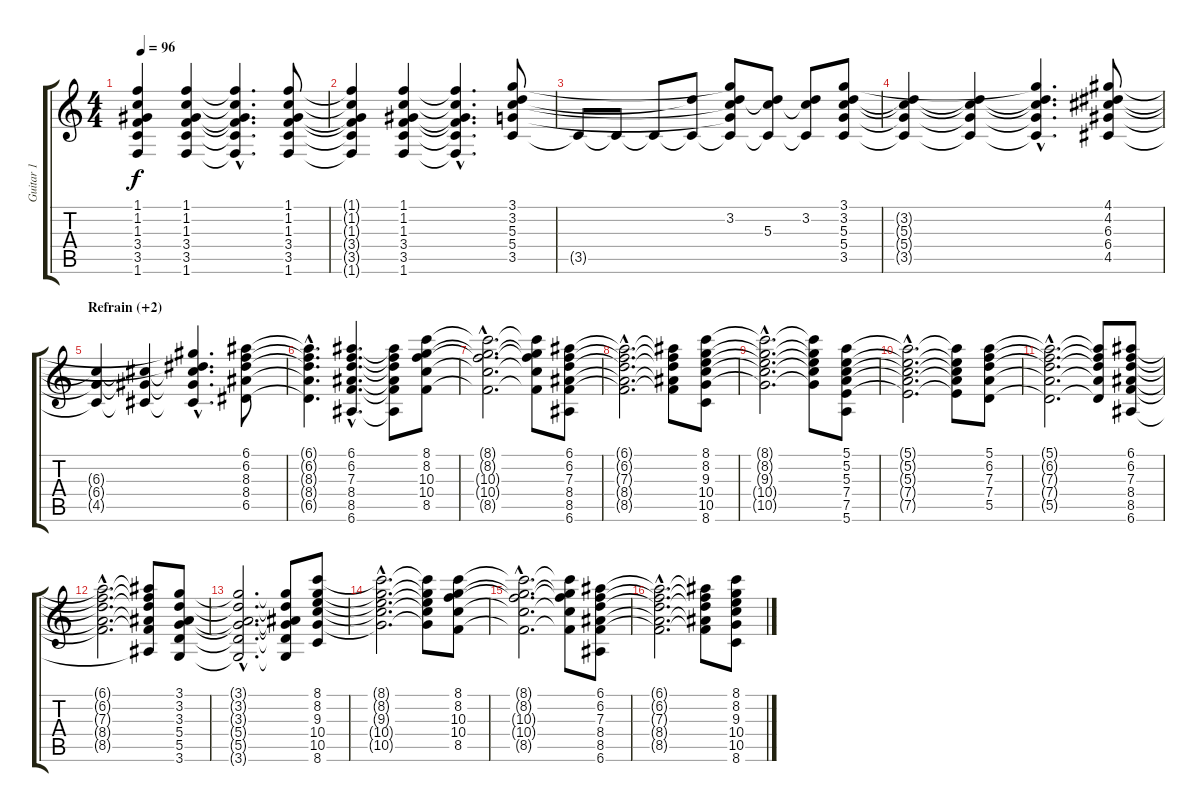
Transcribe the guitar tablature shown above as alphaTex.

\track ("Guitar 1" "Guitar 1") {instrument electricguitarmuted}
\staff {score tabs}
\tuning (E4 B3 G3 D3 A2 E2) {hide}
\ts (4 4)
\tempo 96
\clef g2
\ks c
(1.1{t} 1.2{t} 1.3{t} 3.4{t} 3.5{t} 1.6{t}).4{dy f} (1.1 1.2 1.3 3.4 3.5 1.6).4 (1.1{hac t} 1.2{hac t} 1.3{hac t} 3.4{hac t} 3.5{hac t} 1.6{hac t}).4{d} (1.1 1.2 1.3 3.4 3.5 1.6).8 |
(1.1{t} 1.2{t} 1.3{t} 3.4{t} 3.5{t} 1.6{t}).4 (1.1 1.2 1.3 3.4 3.5 1.6).4 (1.1{hac t} 1.2{hac t} 1.3{hac t} 3.4{hac t} 3.5{hac t} 1.6{hac t}).4{d} (3.1 3.2 5.3 5.4 3.5).8 |
3.5{t}.8 3.5{t}.8 3.5{t}.8 (3.2{t} 3.5{t}).8 (3.1{t} 3.2 5.3{t} 5.4{t} 3.5{t}).8 (3.2{t} 5.3 3.5{t}).8 (3.2 5.3{t} 3.5{t}).8 (3.1 3.2 5.3 5.4 3.5).8 |
(3.2{t} 5.3{t} 5.4{t} 3.5{t}).4 (3.2{t} 5.3{t} 5.4{t} 3.5{t}).4 (3.1{hac t} 3.2{hac t} 5.3{hac t} 5.4{hac t} 3.5{hac t}).4{d} (4.1 4.2 6.3 6.4 4.5).8 |
\section ("" "Refrain (+2)")
(6.3{t} 6.4{t} 4.5{t}).4 (6.3{t} 6.4{t} 4.5{t}).4 (4.1{hac t} 4.2{hac t} 6.3{hac t} 6.4{hac t} 4.5{hac t}).4{d} (6.1 6.2 8.3 8.4 6.5).8 |
(6.1{hac t} 6.2{hac t} 8.3{hac t} 8.4{hac t} 6.5{hac t}).4{d} (6.1{hac} 6.2{hac} 7.3{hac} 8.4{hac} 8.5{hac} 6.6{hac}).4{d} (6.1{t} 6.2{t} 7.3{t} 8.4{t} 8.5{t} 6.6{t}).8 (8.1 8.2 10.3 10.4 8.5).8 |
(8.1{hac t} 8.2{hac t} 10.3{hac t} 10.4{hac t} 8.5{hac t}).2{d} (8.1{t} 8.2{t} 10.3{t} 10.4{t} 8.5{t}).8 (6.1 6.2 7.3 8.4 8.5 6.6).8 |
(6.1{hac t} 6.2{hac t} 7.3{hac t} 8.4{hac t} 8.5{hac t}).2{d} (6.1{t} 6.2{t} 7.3{t} 8.4{t} 8.5{t}).8 (8.1 8.2 9.3 10.4 10.5 8.6).8 |
(8.1{hac t} 8.2{hac t} 9.3{hac t} 10.4{hac t} 10.5{hac t}).2{d} (8.1{t} 8.2{t} 9.3{t} 10.4{t} 10.5{t}).8 (5.1 5.2 5.3 7.4 7.5 5.6).8 |
(5.1{hac t} 5.2{hac t} 5.3{hac t} 7.4{hac t} 7.5{hac t}).2{d} (5.1{t} 5.2{t} 5.3{t} 7.4{t} 7.5{t}).8 (5.1 6.2 7.3 7.4 5.5).8 |
(5.1{hac t} 6.2{hac t} 7.3{hac t} 7.4{hac t} 5.5{hac t}).2{d} (5.1{t} 6.2{t} 7.3{t} 7.4{t} 5.5{t}).8 (6.1 6.2 7.3 8.4 8.5 6.6).8 |
(6.1{hac t} 6.2{hac t} 7.3{hac t} 8.4{hac t} 8.5{hac t}).2{d} (6.1{t} 6.2{t} 7.3{t} 8.4{t} 8.5{t} 6.6{t}).8 (3.1 3.2 3.3 5.4 5.5 3.6).8 |
(3.1{hac t} 3.2{hac t} 3.3{hac t} 5.4{hac t} 5.5{hac t} 3.6{hac t}).2{d} (3.1{t} 3.2{t} 3.3{t} 5.4{t} 5.5{t} 3.6{t}).8 (8.1 8.2 9.3 10.4 10.5 8.6).8 |
(8.1{hac t} 8.2{hac t} 9.3{hac t} 10.4{hac t} 10.5{hac t}).2{d} (8.1{t} 8.2{t} 9.3{t} 10.4{t} 10.5{t}).8 (8.1 8.2 10.3 10.4 8.5).8 |
(8.1{hac t} 8.2{hac t} 10.3{hac t} 10.4{hac t} 8.5{hac t}).2{d} (8.1{t} 8.2{t} 10.3{t} 10.4{t} 8.5{t}).8 (6.1 6.2 7.3 8.4 8.5 6.6).8 |
(6.1{hac t} 6.2{hac t} 7.3{hac t} 8.4{hac t} 8.5{hac t}).2{d} (6.1{t} 6.2{t} 7.3{t} 8.4{t} 8.5{t}).8 (8.1 8.2 9.3 10.4 10.5 8.6).8
